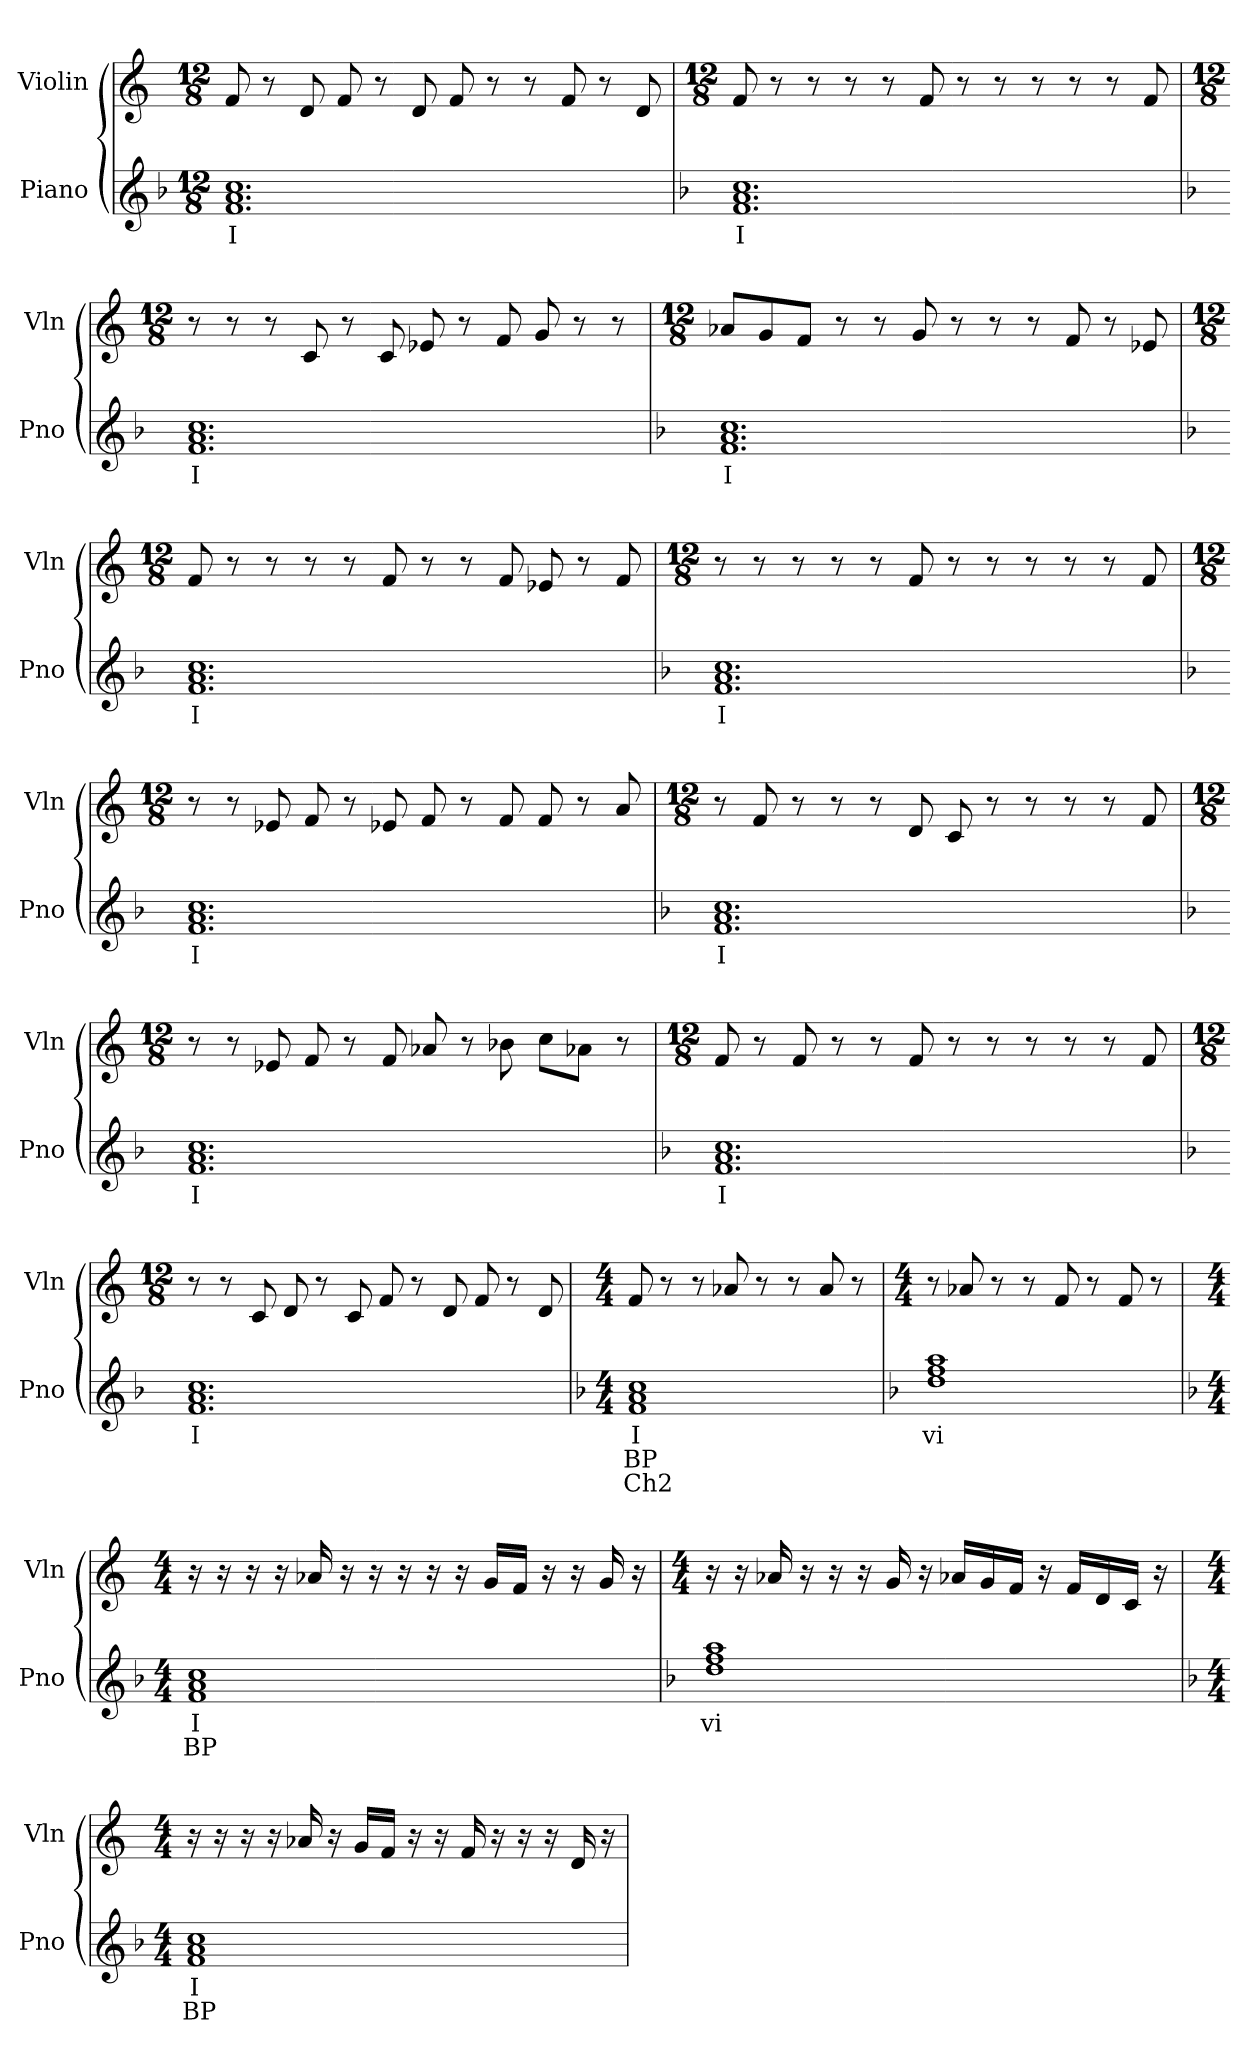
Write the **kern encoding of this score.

**kern	**text	**text	**text	**kern
*part2	*part2	*part2	*part2	*part1
*staff2	*staff2	*staff2	*staff2	*staff1
*I"Piano	*	*	*	*I"Violin
*I'Pno	*	*	*	*I'Vln
*k[b-]	*	*	*	*
*F:	*	*	*	*
*M12/8	*	*	*	*M12/8
=	=	=	=	=
1.f 1.a 1.cc	I	.	.	8f
.	.	.	.	8r
.	.	.	.	8d
.	.	.	.	8f
.	.	.	.	8r
.	.	.	.	8d
.	.	.	.	8f
.	.	.	.	8r
.	.	.	.	8r
.	.	.	.	8f
.	.	.	.	8r
.	.	.	.	8d
=	=	=	=	=
*k[b-]	*	*	*	*
*F:	*	*	*	*
*	*	*	*	*M12/8
1.f 1.a 1.cc	I	.	.	8f
.	.	.	.	8r
.	.	.	.	8r
.	.	.	.	8r
.	.	.	.	8r
.	.	.	.	8f
.	.	.	.	8r
.	.	.	.	8r
.	.	.	.	8r
.	.	.	.	8r
.	.	.	.	8r
.	.	.	.	8f
=	=	=	=	=
*k[b-]	*	*	*	*
*F:	*	*	*	*
*	*	*	*	*M12/8
1.f 1.a 1.cc	I	.	.	8r
.	.	.	.	8r
.	.	.	.	8r
.	.	.	.	8c
.	.	.	.	8r
.	.	.	.	8c
.	.	.	.	8e-X
.	.	.	.	8r
.	.	.	.	8f
.	.	.	.	8g
.	.	.	.	8r
.	.	.	.	8r
=	=	=	=	=
*k[b-]	*	*	*	*
*F:	*	*	*	*
*	*	*	*	*M12/8
1.f 1.a 1.cc	I	.	.	8a-XL
.	.	.	.	8g
.	.	.	.	8fJ
.	.	.	.	8r
.	.	.	.	8r
.	.	.	.	8g
.	.	.	.	8r
.	.	.	.	8r
.	.	.	.	8r
.	.	.	.	8f
.	.	.	.	8r
.	.	.	.	8e-X
=	=	=	=	=
*k[b-]	*	*	*	*
*F:	*	*	*	*
*	*	*	*	*M12/8
1.f 1.a 1.cc	I	.	.	8f
.	.	.	.	8r
.	.	.	.	8r
.	.	.	.	8r
.	.	.	.	8r
.	.	.	.	8f
.	.	.	.	8r
.	.	.	.	8r
.	.	.	.	8f
.	.	.	.	8e-X
.	.	.	.	8r
.	.	.	.	8f
=	=	=	=	=
*k[b-]	*	*	*	*
*F:	*	*	*	*
*	*	*	*	*M12/8
1.f 1.a 1.cc	I	.	.	8r
.	.	.	.	8r
.	.	.	.	8r
.	.	.	.	8r
.	.	.	.	8r
.	.	.	.	8f
.	.	.	.	8r
.	.	.	.	8r
.	.	.	.	8r
.	.	.	.	8r
.	.	.	.	8r
.	.	.	.	8f
=	=	=	=	=
*k[b-]	*	*	*	*
*F:	*	*	*	*
*	*	*	*	*M12/8
1.f 1.a 1.cc	I	.	.	8r
.	.	.	.	8r
.	.	.	.	8e-X
.	.	.	.	8f
.	.	.	.	8r
.	.	.	.	8e-X
.	.	.	.	8f
.	.	.	.	8r
.	.	.	.	8f
.	.	.	.	8f
.	.	.	.	8r
.	.	.	.	8a
=	=	=	=	=
*k[b-]	*	*	*	*
*F:	*	*	*	*
*	*	*	*	*M12/8
1.f 1.a 1.cc	I	.	.	8r
.	.	.	.	8f
.	.	.	.	8r
.	.	.	.	8r
.	.	.	.	8r
.	.	.	.	8d
.	.	.	.	8c
.	.	.	.	8r
.	.	.	.	8r
.	.	.	.	8r
.	.	.	.	8r
.	.	.	.	8f
=	=	=	=	=
*k[b-]	*	*	*	*
*F:	*	*	*	*
*	*	*	*	*M12/8
1.f 1.a 1.cc	I	.	.	8r
.	.	.	.	8r
.	.	.	.	8e-X
.	.	.	.	8f
.	.	.	.	8r
.	.	.	.	8f
.	.	.	.	8a-X
.	.	.	.	8r
.	.	.	.	8b-X
.	.	.	.	8ccL
.	.	.	.	8a-XJ
.	.	.	.	8r
=	=	=	=	=
*k[b-]	*	*	*	*
*F:	*	*	*	*
*	*	*	*	*M12/8
1.f 1.a 1.cc	I	.	.	8f
.	.	.	.	8r
.	.	.	.	8f
.	.	.	.	8r
.	.	.	.	8r
.	.	.	.	8f
.	.	.	.	8r
.	.	.	.	8r
.	.	.	.	8r
.	.	.	.	8r
.	.	.	.	8r
.	.	.	.	8f
=	=	=	=	=
*k[b-]	*	*	*	*
*F:	*	*	*	*
*	*	*	*	*M12/8
1.f 1.a 1.cc	I	.	.	8r
.	.	.	.	8r
.	.	.	.	8c
.	.	.	.	8d
.	.	.	.	8r
.	.	.	.	8c
.	.	.	.	8f
.	.	.	.	8r
.	.	.	.	8d
.	.	.	.	8f
.	.	.	.	8r
.	.	.	.	8d
=	=	=	=	=
*k[b-]	*	*	*	*
*F:	*	*	*	*
*M4/4	*	*	*	*M4/4
1f 1a 1cc	I	BP	Ch2	8f
.	.	.	.	8r
.	.	.	.	8r
.	.	.	.	8a-X
.	.	.	.	8r
.	.	.	.	8r
.	.	.	.	8a-
.	.	.	.	8r
=	=	=	=	=
*k[b-]	*	*	*	*
*F:	*	*	*	*
*	*	*	*	*M4/4
1dd 1ff 1aa	vi	.	.	8r
.	.	.	.	8a-X
.	.	.	.	8r
.	.	.	.	8r
.	.	.	.	8f
.	.	.	.	8r
.	.	.	.	8f
.	.	.	.	8r
=	=	=	=	=
*k[b-]	*	*	*	*
*F:	*	*	*	*
*M4/4	*	*	*	*M4/4
1f 1a 1cc	I	BP	.	16r
.	.	.	.	16r
.	.	.	.	16r
.	.	.	.	16r
.	.	.	.	16a-X
.	.	.	.	16r
.	.	.	.	16r
.	.	.	.	16r
.	.	.	.	16r
.	.	.	.	16r
.	.	.	.	16gLL
.	.	.	.	16fJJ
.	.	.	.	16r
.	.	.	.	16r
.	.	.	.	16g
.	.	.	.	16r
=	=	=	=	=
*k[b-]	*	*	*	*
*F:	*	*	*	*
*	*	*	*	*M4/4
1dd 1ff 1aa	vi	.	.	16r
.	.	.	.	16r
.	.	.	.	16a-X
.	.	.	.	16r
.	.	.	.	16r
.	.	.	.	16r
.	.	.	.	16g
.	.	.	.	16r
.	.	.	.	16a-XLL
.	.	.	.	16g
.	.	.	.	16fJJ
.	.	.	.	16r
.	.	.	.	16fLL
.	.	.	.	16d
.	.	.	.	16cJJ
.	.	.	.	16r
=	=	=	=	=
*k[b-]	*	*	*	*
*F:	*	*	*	*
*M4/4	*	*	*	*M4/4
1f 1a 1cc	I	BP	.	16r
.	.	.	.	16r
.	.	.	.	16r
.	.	.	.	16r
.	.	.	.	16a-X
.	.	.	.	16r
.	.	.	.	16gLL
.	.	.	.	16fJJ
.	.	.	.	16r
.	.	.	.	16r
.	.	.	.	16f
.	.	.	.	16r
.	.	.	.	16r
.	.	.	.	16r
.	.	.	.	16d
.	.	.	.	16r
=	=	=	=	=
*-	*-	*-	*-	*-
